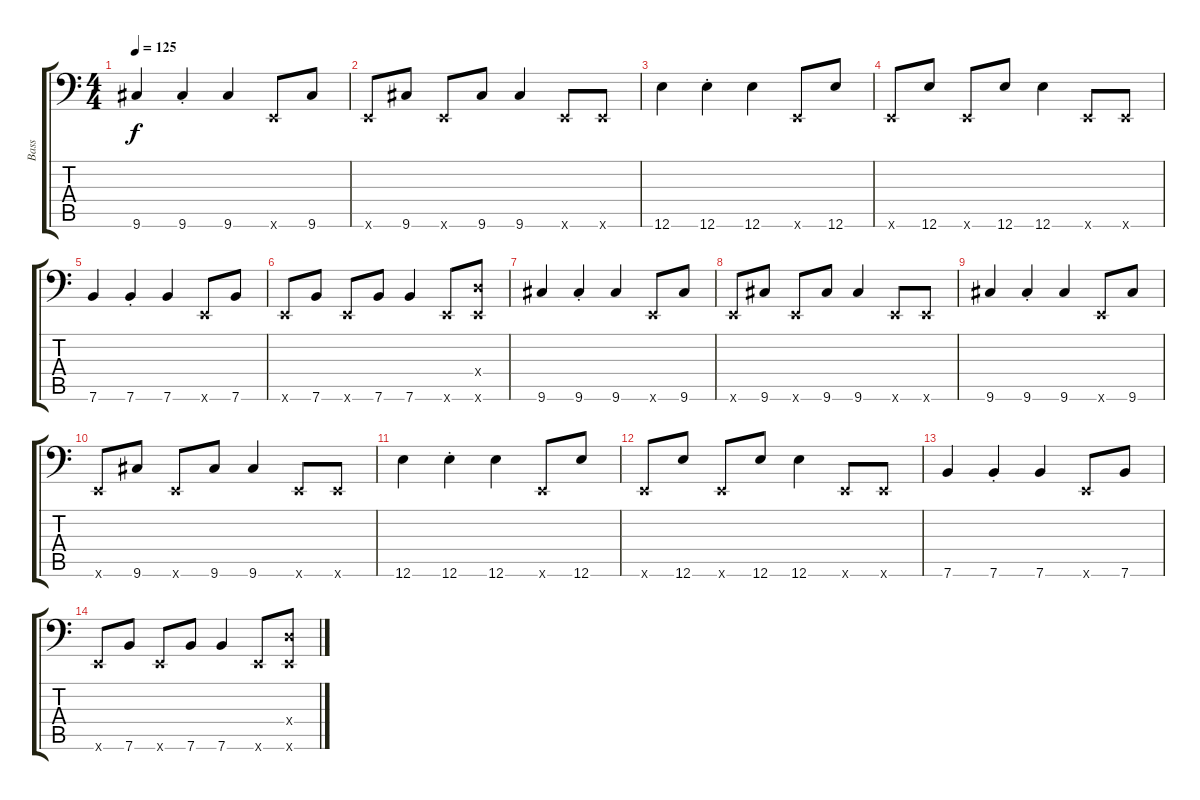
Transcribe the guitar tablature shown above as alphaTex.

\track ("Bass" "Bass") {instrument electricbassfinger}
\staff {score tabs}
\tuning (E3 B2 G2 D2 A1 E1) {hide}
\ts (4 4)
\tempo 125
\clef f4
\ks c
9.6.4{dy f} 9.6{st}.4 9.6.4 0.6{x}.8 9.6.8 |
0.6{x}.8 9.6.8 0.6{x}.8 9.6.8 9.6.4 0.6{x}.8 0.6{x}.8 |
12.6.4 12.6{st}.4 12.6.4 0.6{x}.8 12.6.8 |
0.6{x}.8 12.6.8 0.6{x}.8 12.6.8 12.6.4 0.6{x}.8 0.6{x}.8 |
7.6.4 7.6{st}.4 7.6.4 0.6{x}.8 7.6.8 |
0.6{x}.8 7.6.8 0.6{x}.8 7.6.8 7.6.4 0.6{x}.8 (0.4{x} 0.6{x}).8 |
9.6.4 9.6{st}.4 9.6.4 0.6{x}.8 9.6.8 |
0.6{x}.8 9.6.8 0.6{x}.8 9.6.8 9.6.4 0.6{x}.8 0.6{x}.8 |
9.6.4 9.6{st}.4 9.6.4 0.6{x}.8 9.6.8 |
0.6{x}.8 9.6.8 0.6{x}.8 9.6.8 9.6.4 0.6{x}.8 0.6{x}.8 |
12.6.4 12.6{st}.4 12.6.4 0.6{x}.8 12.6.8 |
0.6{x}.8 12.6.8 0.6{x}.8 12.6.8 12.6.4 0.6{x}.8 0.6{x}.8 |
7.6.4 7.6{st}.4 7.6.4 0.6{x}.8 7.6.8 |
0.6{x}.8 7.6.8 0.6{x}.8 7.6.8 7.6.4 0.6{x}.8 (0.4{x} 0.6{x}).8
